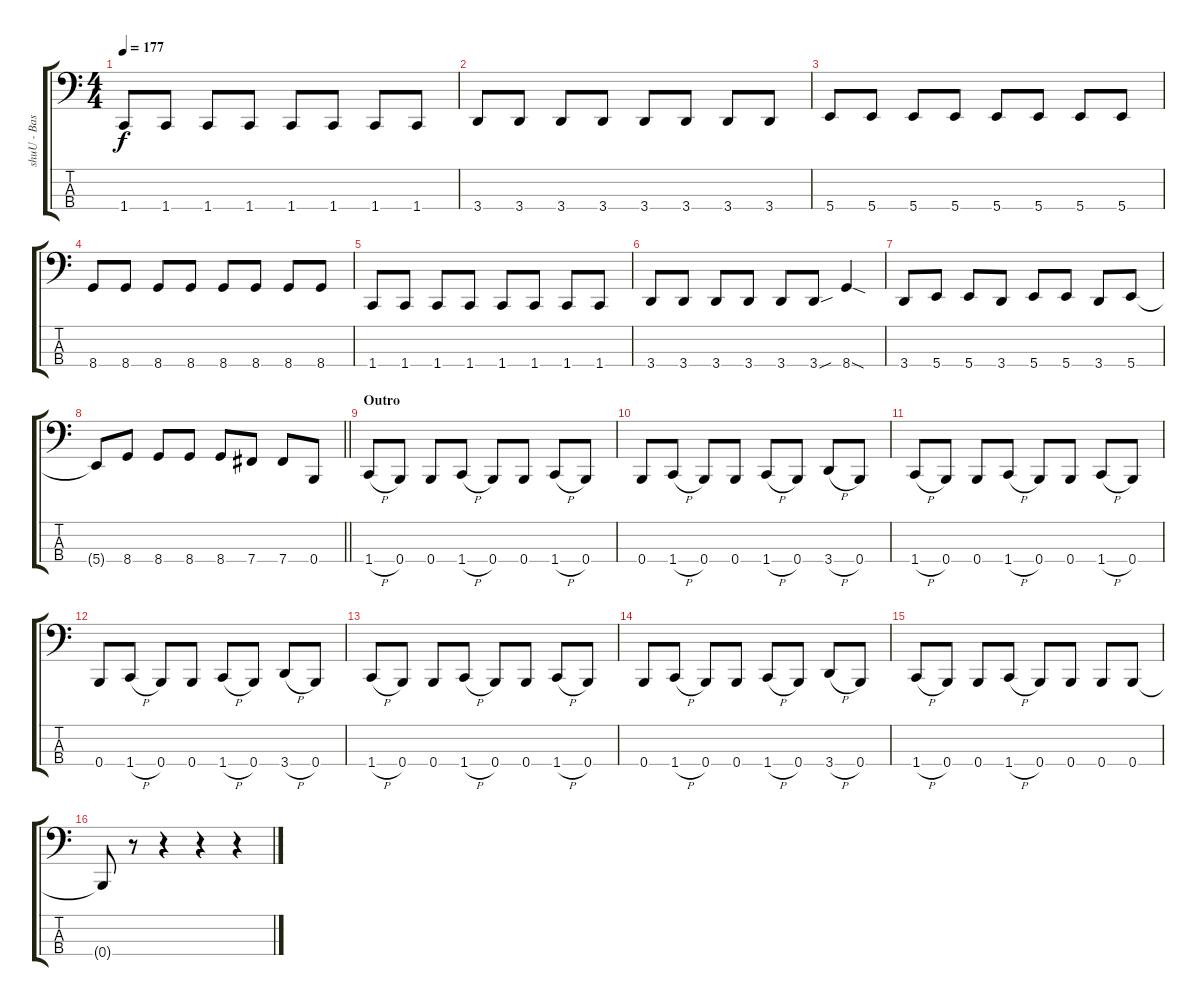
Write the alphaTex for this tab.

\track ("shuU - Bass" "shuU - Bas") {instrument electricbasspick}
\staff {score tabs}
\tuning (E2 B1 Gb1 B0) {hide}
\ts (4 4)
\section ("" "")
\tempo 177
\clef f4
\ks c
1.4.8{dy f} 1.4.8 1.4.8 1.4.8 1.4.8 1.4.8 1.4.8 1.4.8 |
3.4.8 3.4.8 3.4.8 3.4.8 3.4.8 3.4.8 3.4.8 3.4.8 |
5.4.8 5.4.8 5.4.8 5.4.8 5.4.8 5.4.8 5.4.8 5.4.8 |
8.4.8 8.4.8 8.4.8 8.4.8 8.4.8 8.4.8 8.4.8 8.4.8 |
1.4.8 1.4.8 1.4.8 1.4.8 1.4.8 1.4.8 1.4.8 1.4.8 |
3.4.8 3.4.8 3.4.8 3.4.8 3.4.8 3.4{sou}.8 8.4{sod}.4 |
3.4.8 5.4.8 5.4.8 3.4.8 5.4.8 5.4.8 3.4.8 5.4.8 |
\barLineRight lightlight
5.4{t}.8 8.4.8 8.4.8 8.4.8 8.4.8 7.4.8 7.4.8 0.4.8 |
\section ("" "Outro")
1.4{h}.8 0.4.8 0.4.8 1.4{h}.8 0.4.8 0.4.8 1.4{h}.8 0.4.8 |
0.4.8 1.4{h}.8 0.4.8 0.4.8 1.4{h}.8 0.4.8 3.4{h}.8 0.4.8 |
1.4{h}.8 0.4.8 0.4.8 1.4{h}.8 0.4.8 0.4.8 1.4{h}.8 0.4.8 |
0.4.8 1.4{h}.8 0.4.8 0.4.8 1.4{h}.8 0.4.8 3.4{h}.8 0.4.8 |
1.4{h}.8 0.4.8 0.4.8 1.4{h}.8 0.4.8 0.4.8 1.4{h}.8 0.4.8 |
0.4.8 1.4{h}.8 0.4.8 0.4.8 1.4{h}.8 0.4.8 3.4{h}.8 0.4.8 |
1.4{h}.8 0.4.8 0.4.8 1.4{h}.8 0.4.8 0.4.8 0.4.8 0.4.8 |
0.4{t}.8 r.8 r.4 r.4 r.4
